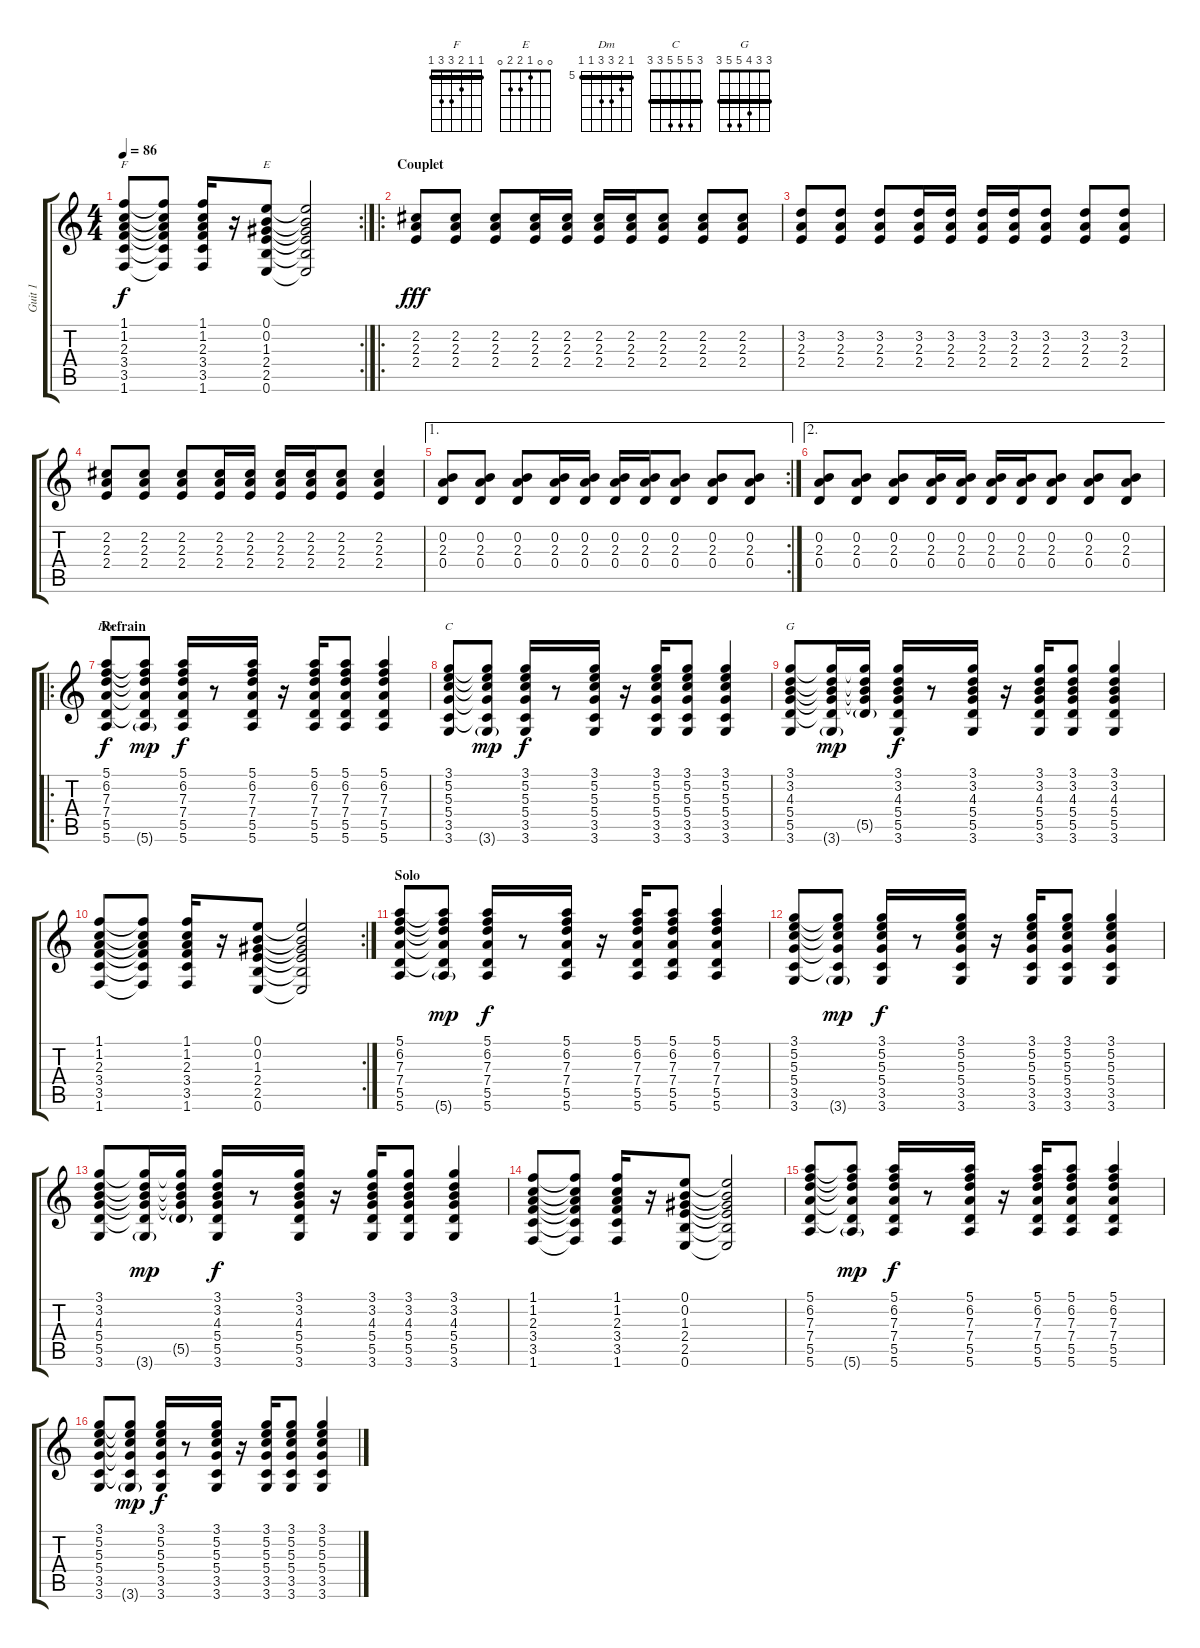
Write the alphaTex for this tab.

\track ("Guit 1" "Guit 1") {instrument acousticguitarnylon}
\staff {score tabs}
\tuning (E4 B3 G3 D3 A2 E2) {hide}
\chord ("F" 1 1 2 3 3 1) {barre 1}
\chord ("E" 0 0 1 2 2 0)
\chord ("Dm" 5 6 7 7 5 5) {firstfret 5 barre 5}
\chord ("C" 3 5 5 5 3 3) {barre 3}
\chord ("G" 3 3 4 5 5 3) {barre 3}
\rc 2
\ts (4 4)
\tempo 86
\clef g2
\ks c
(1.1 1.2 2.3 3.4 3.5 1.6).8{ch "F" dy f} (1.1{t} 1.2{t} 2.3{t} 3.4{t} 3.5{t} 1.6{t}).8 (1.1 1.2 2.3 3.4 3.5 1.6).16 r.16 (0.1 0.2 1.3 2.4 2.5 0.6).8{ch "E"} (0.1{t} 0.2{t} 1.3{t} 2.4{t} 2.5{t} 0.6{t}).2 |
\ro
\section ("" "Couplet")
(2.2 2.3 2.4).8{dy fff volume 9} (2.2 2.3 2.4).8 (2.2 2.3 2.4).8 (2.2 2.3 2.4).16 (2.2 2.3 2.4).16 (2.2 2.3 2.4).16 (2.2 2.3 2.4).16 (2.2 2.3 2.4).8 (2.2 2.3 2.4).8 (2.2 2.3 2.4).8 |
(3.2 2.3 2.4).8 (3.2 2.3 2.4).8 (3.2 2.3 2.4).8 (3.2 2.3 2.4).16 (3.2 2.3 2.4).16 (3.2 2.3 2.4).16 (3.2 2.3 2.4).16 (3.2 2.3 2.4).8 (3.2 2.3 2.4).8 (3.2 2.3 2.4).8 |
(2.2 2.3 2.4).8 (2.2 2.3 2.4).8 (2.2 2.3 2.4).8 (2.2 2.3 2.4).16 (2.2 2.3 2.4).16 (2.2 2.3 2.4).16 (2.2 2.3 2.4).16 (2.2 2.3 2.4).8 (2.2 2.3 2.4).4 |
\ae 1
\rc 2
(0.2 2.3 0.4).8 (0.2 2.3 0.4).8 (0.2 2.3 0.4).8 (0.2 2.3 0.4).16 (0.2 2.3 0.4).16 (0.2 2.3 0.4).16 (0.2 2.3 0.4).16 (0.2 2.3 0.4).8 (0.2 2.3 0.4).8 (0.2 2.3 0.4).8 |
\ae 2
(0.2 2.3 0.4).8 (0.2 2.3 0.4).8 (0.2 2.3 0.4).8 (0.2 2.3 0.4).16 (0.2 2.3 0.4).16 (0.2 2.3 0.4).16 (0.2 2.3 0.4).16 (0.2 2.3 0.4).8 (0.2 2.3 0.4).8 (0.2 2.3 0.4).8 |
\ro
\section ("" "Refrain")
(5.1 6.2 7.3 7.4 5.5 5.6).8{ch "Dm" dy f} (5.1{t} 6.2{t} 7.3{t} 7.4{t} 5.5{t} 5.6{g}).8{dy mp} (5.1 6.2 7.3 7.4 5.5 5.6).16{dy f} r.8 (5.1 6.2 7.3 7.4 5.5 5.6).16 r.16 (5.1 6.2 7.3 7.4 5.5 5.6).16 (5.1 6.2 7.3 7.4 5.5 5.6).8 (5.1 6.2 7.3 7.4 5.5 5.6).4 |
(3.1 5.2 5.3 5.4 3.5 3.6).8{ch "C"} (3.1{t} 5.2{t} 5.3{t} 5.4{t} 3.5{t} 3.6{g}).8{dy mp} (3.1 5.2 5.3 5.4 3.5 3.6).16{dy f} r.8 (3.1 5.2 5.3 5.4 3.5 3.6).16 r.16 (3.1 5.2 5.3 5.4 3.5 3.6).16 (3.1 5.2 5.3 5.4 3.5 3.6).8 (3.1 5.2 5.3 5.4 3.5 3.6).4 |
(3.1 3.2 4.3 5.4 5.5 3.6).8{ch "G"} (3.1{t} 3.2{t} 4.3{t} 5.4{t} 5.5{t} 3.6{g}).16{dy mp} (3.1{t} 3.2{t} 4.3{t} 5.4{t} 5.5{g}).16 (3.1 3.2 4.3 5.4 5.5 3.6).16{dy f} r.8 (3.1 3.2 4.3 5.4 5.5 3.6).16 r.16 (3.1 3.2 4.3 5.4 5.5 3.6).16 (3.1 3.2 4.3 5.4 5.5 3.6).8 (3.1 3.2 4.3 5.4 5.5 3.6).4 |
\rc 2
(1.1 1.2 2.3 3.4 3.5 1.6).8 (1.1{t} 1.2{t} 2.3{t} 3.4{t} 3.5{t} 1.6{t}).8 (1.1 1.2 2.3 3.4 3.5 1.6).16 r.16 (0.1 0.2 1.3 2.4 2.5 0.6).8 (0.1{t} 0.2{t} 1.3{t} 2.4{t} 2.5{t} 0.6{t}).2 |
\section ("" "Solo")
(5.1 6.2 7.3 7.4 5.5 5.6).8 (5.1{t} 6.2{t} 7.3{t} 7.4{t} 5.5{t} 5.6{g}).8{dy mp} (5.1 6.2 7.3 7.4 5.5 5.6).16{dy f} r.8 (5.1 6.2 7.3 7.4 5.5 5.6).16 r.16 (5.1 6.2 7.3 7.4 5.5 5.6).16 (5.1 6.2 7.3 7.4 5.5 5.6).8 (5.1 6.2 7.3 7.4 5.5 5.6).4 |
(3.1 5.2 5.3 5.4 3.5 3.6).8 (3.1{t} 5.2{t} 5.3{t} 5.4{t} 3.5{t} 3.6{g}).8{dy mp} (3.1 5.2 5.3 5.4 3.5 3.6).16{dy f} r.8 (3.1 5.2 5.3 5.4 3.5 3.6).16 r.16 (3.1 5.2 5.3 5.4 3.5 3.6).16 (3.1 5.2 5.3 5.4 3.5 3.6).8 (3.1 5.2 5.3 5.4 3.5 3.6).4 |
(3.1 3.2 4.3 5.4 5.5 3.6).8 (3.1{t} 3.2{t} 4.3{t} 5.4{t} 5.5{t} 3.6{g}).16{dy mp} (3.1{t} 3.2{t} 4.3{t} 5.4{t} 5.5{g}).16 (3.1 3.2 4.3 5.4 5.5 3.6).16{dy f} r.8 (3.1 3.2 4.3 5.4 5.5 3.6).16 r.16 (3.1 3.2 4.3 5.4 5.5 3.6).16 (3.1 3.2 4.3 5.4 5.5 3.6).8 (3.1 3.2 4.3 5.4 5.5 3.6).4 |
(1.1 1.2 2.3 3.4 3.5 1.6).8 (1.1{t} 1.2{t} 2.3{t} 3.4{t} 3.5{t} 1.6{t}).8 (1.1 1.2 2.3 3.4 3.5 1.6).16 r.16 (0.1 0.2 1.3 2.4 2.5 0.6).8 (0.1{t} 0.2{t} 1.3{t} 2.4{t} 2.5{t} 0.6{t}).2 |
(5.1 6.2 7.3 7.4 5.5 5.6).8 (5.1{t} 6.2{t} 7.3{t} 7.4{t} 5.5{t} 5.6{g}).8{dy mp} (5.1 6.2 7.3 7.4 5.5 5.6).16{dy f} r.8 (5.1 6.2 7.3 7.4 5.5 5.6).16 r.16 (5.1 6.2 7.3 7.4 5.5 5.6).16 (5.1 6.2 7.3 7.4 5.5 5.6).8 (5.1 6.2 7.3 7.4 5.5 5.6).4 |
(3.1 5.2 5.3 5.4 3.5 3.6).8 (3.1{t} 5.2{t} 5.3{t} 5.4{t} 3.5{t} 3.6{g}).8{dy mp} (3.1 5.2 5.3 5.4 3.5 3.6).16{dy f} r.8 (3.1 5.2 5.3 5.4 3.5 3.6).16 r.16 (3.1 5.2 5.3 5.4 3.5 3.6).16 (3.1 5.2 5.3 5.4 3.5 3.6).8 (3.1 5.2 5.3 5.4 3.5 3.6).4
